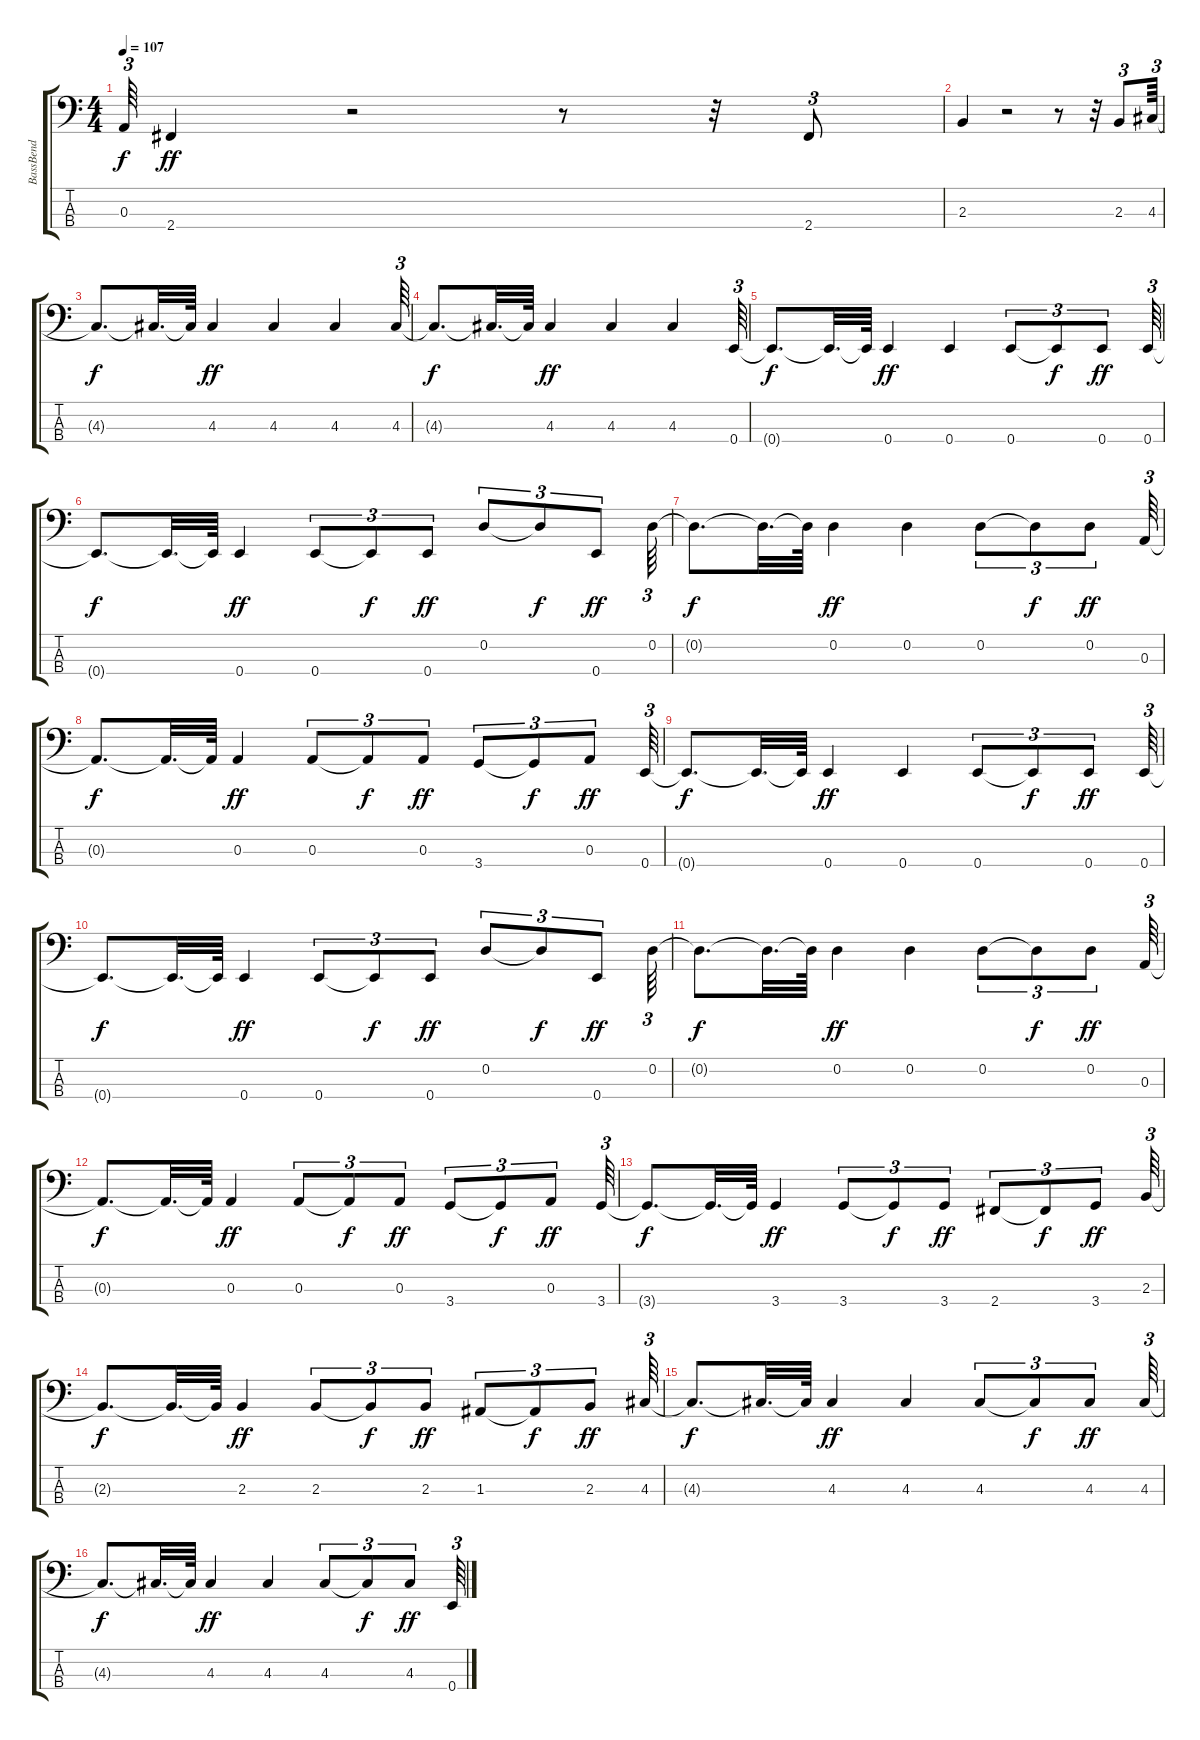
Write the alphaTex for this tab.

\track ("BassBend" "BassBend") {instrument electricbassfinger}
\staff {score tabs}
\tuning (G2 D2 A1 E1) {hide}
\ts (4 4)
\tempo 107
\clef f4
\ks c
0.3{t}.64{tu (3 2) dy f} 2.4.4{dy ff} r.2 r.8 r.32 2.4.8{tu (3 2)} |
2.3.4 r.2 r.8 r.32 2.3.8{tu (3 2)} 4.3.64{tu (3 2)} |
4.3{t}.8{d dy f} 4.3{t}.32{d} 4.3{t}.64 4.3.4{dy ff} 4.3.4 4.3.4 4.3.64{tu (3 2)} |
4.3{t}.8{d dy f} 4.3{t}.32{d} 4.3{t}.64 4.3.4{dy ff} 4.3.4 4.3.4 0.4.64{tu (3 2)} |
0.4{t}.8{d dy f} 0.4{t}.32{d} 0.4{t}.64 0.4.4{dy ff} 0.4.4 0.4.8{tu (3 2)} 0.4{t}.8{tu (3 2) dy f} 0.4.8{tu (3 2) dy ff} 0.4.64{tu (3 2)} |
0.4{t}.8{d dy f} 0.4{t}.32{d} 0.4{t}.64 0.4.4{dy ff} 0.4.8{tu (3 2)} 0.4{t}.8{tu (3 2) dy f} 0.4.8{tu (3 2) dy ff} 0.2.8{tu (3 2)} 0.2{t}.8{tu (3 2) dy f} 0.4.8{tu (3 2) dy ff} 0.2.64{tu (3 2)} |
0.2{t}.8{d dy f} 0.2{t}.32{d} 0.2{t}.64 0.2.4{dy ff} 0.2.4 0.2.8{tu (3 2)} 0.2{t}.8{tu (3 2) dy f} 0.2.8{tu (3 2) dy ff} 0.3.64{tu (3 2)} |
0.3{t}.8{d dy f} 0.3{t}.32{d} 0.3{t}.64 0.3.4{dy ff} 0.3.8{tu (3 2)} 0.3{t}.8{tu (3 2) dy f} 0.3.8{tu (3 2) dy ff} 3.4.8{tu (3 2)} 3.4{t}.8{tu (3 2) dy f} 0.3.8{tu (3 2) dy ff} 0.4.64{tu (3 2)} |
0.4{t}.8{d dy f} 0.4{t}.32{d} 0.4{t}.64 0.4.4{dy ff} 0.4.4 0.4.8{tu (3 2)} 0.4{t}.8{tu (3 2) dy f} 0.4.8{tu (3 2) dy ff} 0.4.64{tu (3 2)} |
0.4{t}.8{d dy f} 0.4{t}.32{d} 0.4{t}.64 0.4.4{dy ff} 0.4.8{tu (3 2)} 0.4{t}.8{tu (3 2) dy f} 0.4.8{tu (3 2) dy ff} 0.2.8{tu (3 2)} 0.2{t}.8{tu (3 2) dy f} 0.4.8{tu (3 2) dy ff} 0.2.64{tu (3 2)} |
0.2{t}.8{d dy f} 0.2{t}.32{d} 0.2{t}.64 0.2.4{dy ff} 0.2.4 0.2.8{tu (3 2)} 0.2{t}.8{tu (3 2) dy f} 0.2.8{tu (3 2) dy ff} 0.3.64{tu (3 2)} |
0.3{t}.8{d dy f} 0.3{t}.32{d} 0.3{t}.64 0.3.4{dy ff} 0.3.8{tu (3 2)} 0.3{t}.8{tu (3 2) dy f} 0.3.8{tu (3 2) dy ff} 3.4.8{tu (3 2)} 3.4{t}.8{tu (3 2) dy f} 0.3.8{tu (3 2) dy ff} 3.4.64{tu (3 2)} |
3.4{t}.8{d dy f} 3.4{t}.32{d} 3.4{t}.64 3.4.4{dy ff} 3.4.8{tu (3 2)} 3.4{t}.8{tu (3 2) dy f} 3.4.8{tu (3 2) dy ff} 2.4.8{tu (3 2)} 2.4{t}.8{tu (3 2) dy f} 3.4.8{tu (3 2) dy ff} 2.3.64{tu (3 2)} |
2.3{t}.8{d dy f} 2.3{t}.32{d} 2.3{t}.64 2.3.4{dy ff} 2.3.8{tu (3 2)} 2.3{t}.8{tu (3 2) dy f} 2.3.8{tu (3 2) dy ff} 1.3.8{tu (3 2)} 1.3{t}.8{tu (3 2) dy f} 2.3.8{tu (3 2) dy ff} 4.3.64{tu (3 2)} |
4.3{t}.8{d dy f} 4.3{t}.32{d} 4.3{t}.64 4.3.4{dy ff} 4.3.4 4.3.8{tu (3 2)} 4.3{t}.8{tu (3 2) dy f} 4.3.8{tu (3 2) dy ff} 4.3.64{tu (3 2)} |
4.3{t}.8{d dy f} 4.3{t}.32{d} 4.3{t}.64 4.3.4{dy ff} 4.3.4 4.3.8{tu (3 2)} 4.3{t}.8{tu (3 2) dy f} 4.3.8{tu (3 2) dy ff} 0.4.64{tu (3 2)}
